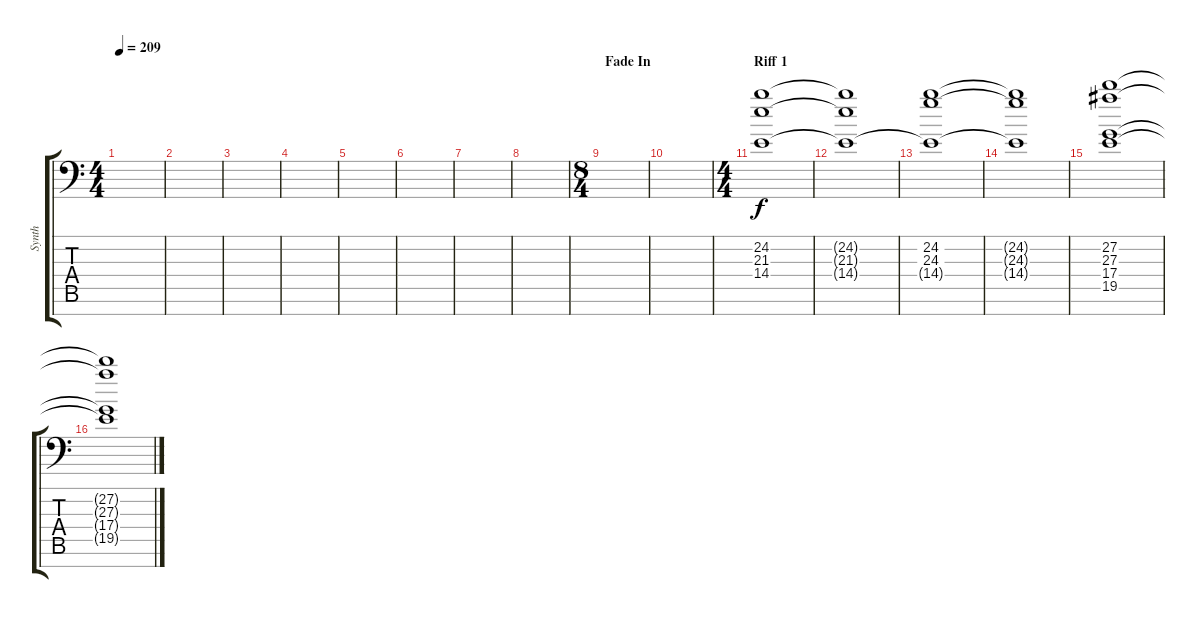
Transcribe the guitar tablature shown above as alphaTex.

\track ("Synth" "Synth") {instrument lead1square}
\staff {score tabs}
\tuning (B8 B3 G3 D3 A2 E2 Eb0) {hide}
\ts (4 4)
\tempo 209
\clef f4
\ks c
|
|
|
|
|
|
|
|
\ts (8 4)
\section ("" "Fade In")
|
|
\ts (4 4)
\section ("" "Riff 1")
(24.2 21.3 14.4).1 |
(24.2{t} 21.3{t} 14.4{t}).1 |
(24.2 24.3 14.4{t}).1 |
(24.2{t} 24.3{t} 14.4{t}).1 |
(27.2 27.3 17.4 19.5).1 |
(27.2{t} 27.3{t} 17.4{t} 19.5{t}).1
